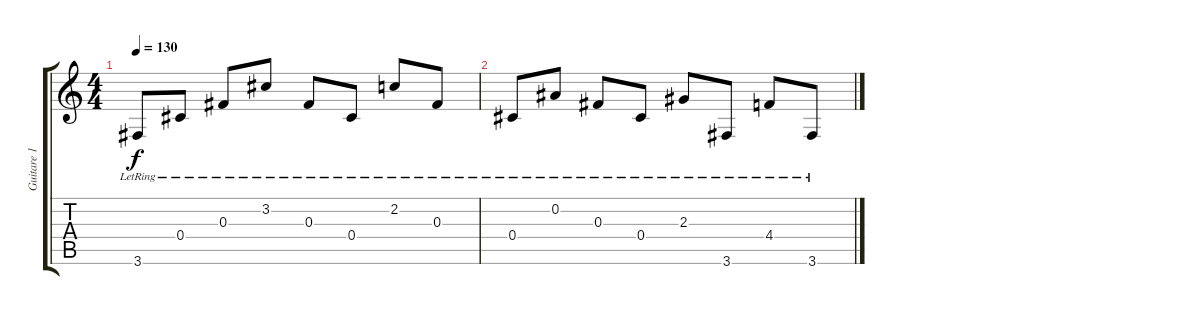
\track ("Guitare 1" "Guitare 1") {instrument acousticguitarsteel}
\staff {score tabs}
\tuning (Eb4 Bb3 Gb3 Db3 Ab2 Eb2) {hide}
\ts (4 4)
\tempo 130
\clef g2
\ks c
3.6{lr}.8{dy f} 0.4{lr}.8 0.3{lr}.8 3.2{lr}.8 0.3{lr}.8 0.4{lr}.8 2.2{lr}.8 0.3{lr}.8 |
0.4{lr}.8 0.2{lr}.8 0.3{lr}.8 0.4{lr}.8 2.3{lr}.8 3.6{lr}.8 4.4{lr}.8 3.6{lr}.8
